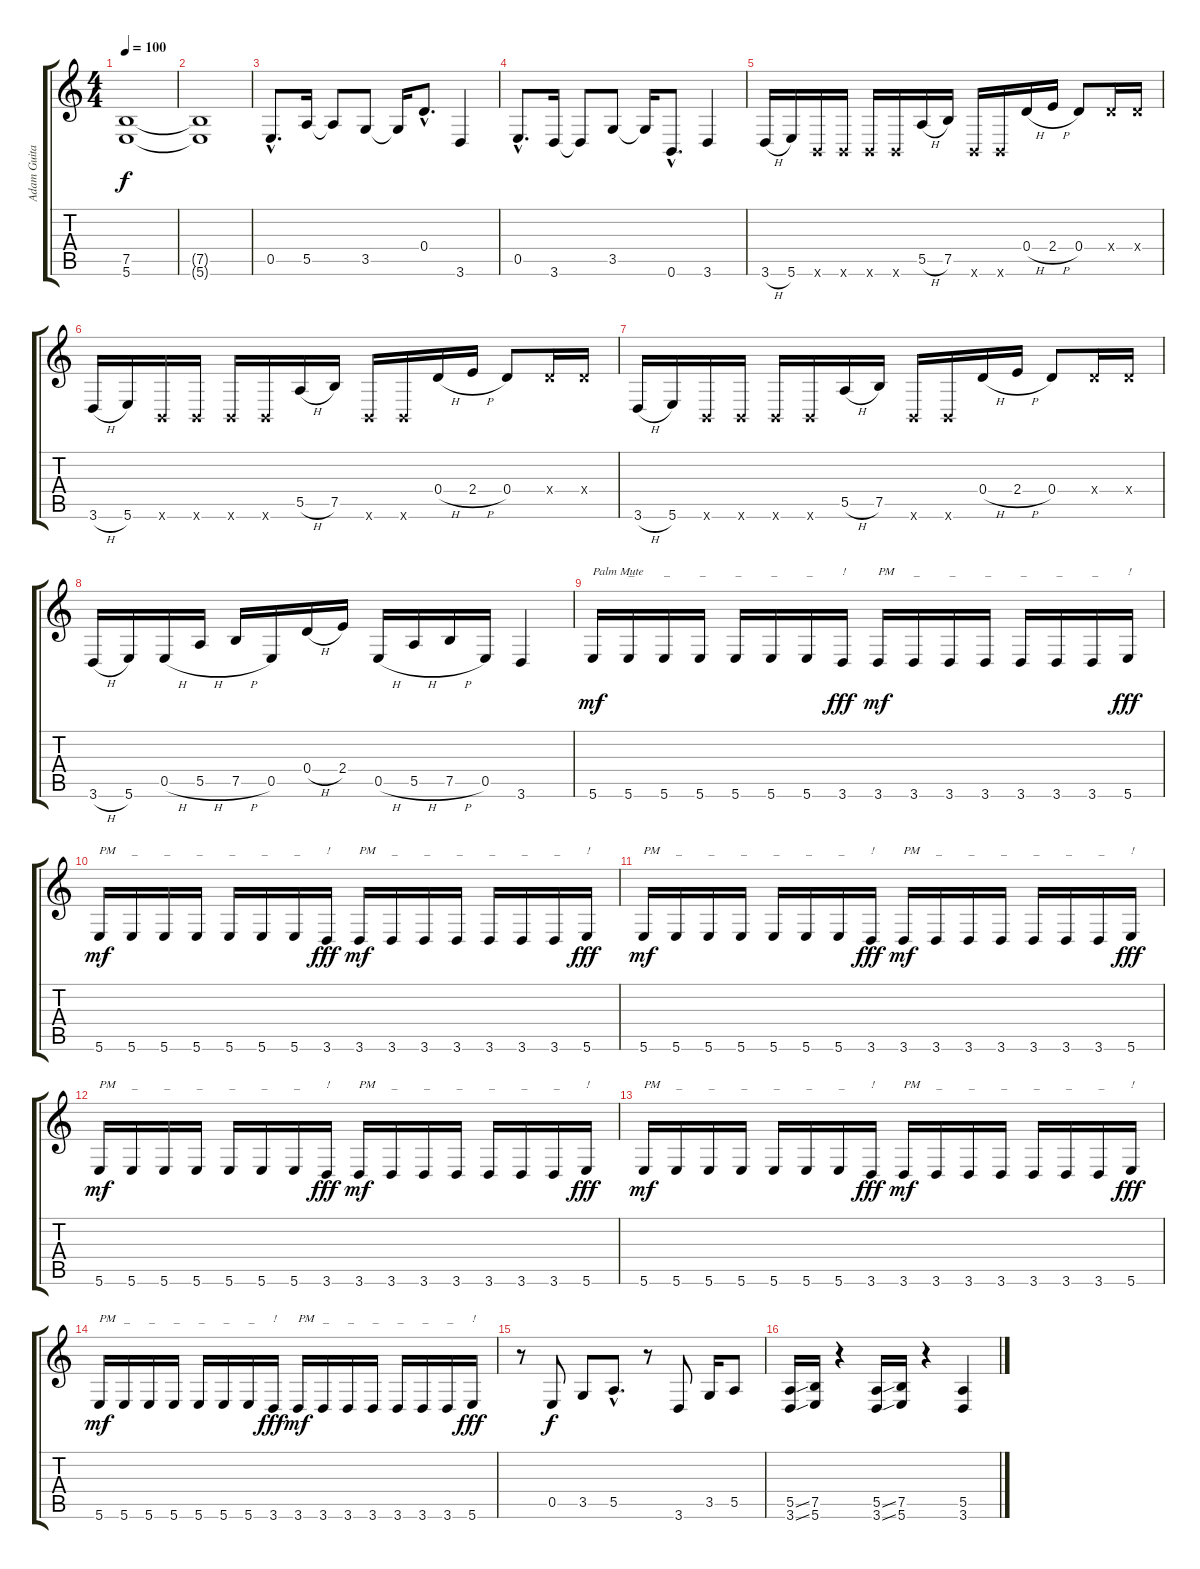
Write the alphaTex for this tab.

\track ("Adam Guitar" "Adam Guita") {instrument distortionguitar}
\staff {score tabs}
\tuning (E4 B3 G3 D3 E2 B1) {hide}
\ts (4 4)
\tempo 100
\clef g2
\ks c
(7.5 5.6).1{dy f} |
(7.5{t} 5.6{t}).1 |
0.5{hac}.8{d} 5.5.16 5.5{t}.8 3.5.8 3.5{t}.16 0.4{hac}.8{d} 3.6.4 |
0.5{hac}.8{d} 3.6.16 3.6{t}.8 3.5.8 3.5{t}.16 0.6{hac}.8{d} 3.6.4 |
3.6{h}.16 5.6.16 0.6{x}.16 0.6{x}.16 0.6{x}.16 0.6{x}.16 5.5{h}.16 7.5.16 0.6{x}.16 0.6{x}.16 0.4{h}.16 2.4{h}.16 0.4.8 0.4{x}.16 0.4{x}.16 |
3.6{h}.16 5.6.16 0.6{x}.16 0.6{x}.16 0.6{x}.16 0.6{x}.16 5.5{h}.16 7.5.16 0.6{x}.16 0.6{x}.16 0.4{h}.16 2.4{h}.16 0.4.8 0.4{x}.16 0.4{x}.16 |
3.6{h}.16 5.6.16 0.6{x}.16 0.6{x}.16 0.6{x}.16 0.6{x}.16 5.5{h}.16 7.5.16 0.6{x}.16 0.6{x}.16 0.4{h}.16 2.4{h}.16 0.4.8 0.4{x}.16 0.4{x}.16 |
3.6{h}.16 5.6.16 0.5{h}.16 5.5{h}.16 7.5{h}.16 0.5.16 0.4{h}.16 2.4.16 0.5{h}.16 5.5{h}.16 7.5{h}.16 0.5.16 3.6.4 |
5.6.16{txt "Palm Mute" dy mf instrument electricguitarmuted} 5.6.16{txt "_"} 5.6.16{txt "_"} 5.6.16{txt "_"} 5.6.16{txt "_"} 5.6.16{txt "_"} 5.6.16{txt "_"} 3.6.16{txt "!" dy fff} 3.6.16{txt "PM" dy mf} 3.6.16{txt "_"} 3.6.16{txt "_"} 3.6.16{txt "_"} 3.6.16{txt "_"} 3.6.16{txt "_"} 3.6.16{txt "_"} 5.6.16{txt "!" dy fff} |
5.6.16{txt "PM" dy mf} 5.6.16{txt "_"} 5.6.16{txt "_"} 5.6.16{txt "_"} 5.6.16{txt "_"} 5.6.16{txt "_"} 5.6.16{txt "_"} 3.6.16{txt "!" dy fff} 3.6.16{txt "PM" dy mf} 3.6.16{txt "_"} 3.6.16{txt "_"} 3.6.16{txt "_"} 3.6.16{txt "_"} 3.6.16{txt "_"} 3.6.16{txt "_"} 5.6.16{txt "!" dy fff} |
5.6.16{txt "PM" dy mf} 5.6.16{txt "_"} 5.6.16{txt "_"} 5.6.16{txt "_"} 5.6.16{txt "_"} 5.6.16{txt "_"} 5.6.16{txt "_"} 3.6.16{txt "!" dy fff} 3.6.16{txt "PM" dy mf} 3.6.16{txt "_"} 3.6.16{txt "_"} 3.6.16{txt "_"} 3.6.16{txt "_"} 3.6.16{txt "_"} 3.6.16{txt "_"} 5.6.16{txt "!" dy fff} |
5.6.16{txt "PM" dy mf} 5.6.16{txt "_"} 5.6.16{txt "_"} 5.6.16{txt "_"} 5.6.16{txt "_"} 5.6.16{txt "_"} 5.6.16{txt "_"} 3.6.16{txt "!" dy fff} 3.6.16{txt "PM" dy mf} 3.6.16{txt "_"} 3.6.16{txt "_"} 3.6.16{txt "_"} 3.6.16{txt "_"} 3.6.16{txt "_"} 3.6.16{txt "_"} 5.6.16{txt "!" dy fff} |
5.6.16{txt "PM" dy mf} 5.6.16{txt "_"} 5.6.16{txt "_"} 5.6.16{txt "_"} 5.6.16{txt "_"} 5.6.16{txt "_"} 5.6.16{txt "_"} 3.6.16{txt "!" dy fff} 3.6.16{txt "PM" dy mf} 3.6.16{txt "_"} 3.6.16{txt "_"} 3.6.16{txt "_"} 3.6.16{txt "_"} 3.6.16{txt "_"} 3.6.16{txt "_"} 5.6.16{txt "!" dy fff} |
5.6.16{txt "PM" dy mf} 5.6.16{txt "_"} 5.6.16{txt "_"} 5.6.16{txt "_"} 5.6.16{txt "_"} 5.6.16{txt "_"} 5.6.16{txt "_"} 3.6.16{txt "!" dy fff} 3.6.16{txt "PM" dy mf} 3.6.16{txt "_"} 3.6.16{txt "_"} 3.6.16{txt "_"} 3.6.16{txt "_"} 3.6.16{txt "_"} 3.6.16{txt "_"} 5.6.16{txt "!" dy fff} |
r.8{instrument distortionguitar} 0.5.8{dy f} 3.5.8 5.5{hac}.8{d} r.8 3.6.8 3.5.16 5.5.8 |
(5.5{ss} 3.6{ss}).16 (7.5 5.6).16 r.4 (5.5{ss} 3.6{ss}).16 (7.5 5.6).16 r.4 (5.5 3.6).4
